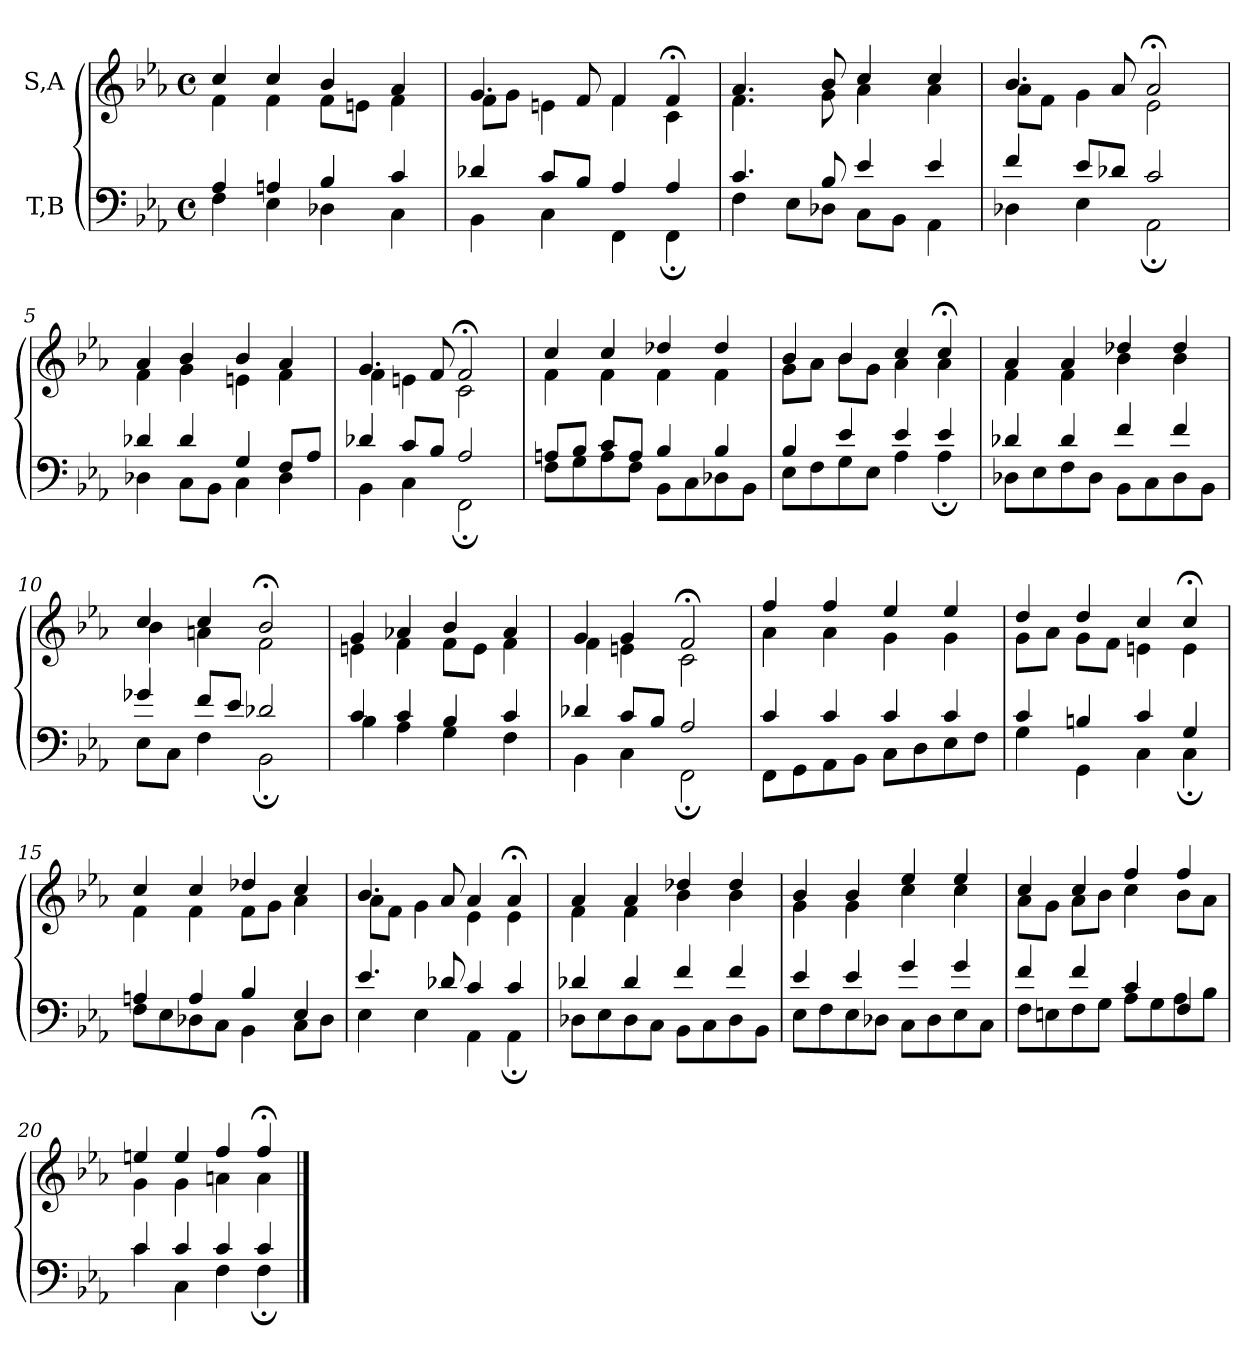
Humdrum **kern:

**kern	**kern
*part2	*part1
*staff2	*staff1
*I"T,B	*I"S,A
*clefF4	*clefG2
*k[b-e-a-]	*k[b-e-a-]
*M4/4	*M4/4
*met(c)	*met(c)
=1	=1
*^	*^
4A-	4F	4cc	4f
4An	4E-	4cc	4f
4B-	4D-X	4b-	8fL
.	.	.	8enJ
4c	4C	4a-	4f
=2	=2	=2	=2
4d-X	4BB-	4.g	8fL
.	.	.	8gJ
8cL	4C	.	4en
8B-J	.	8f	.
4A-	4FF	4f	4f
4A-	4FF;	4f;<	4c
=3	=3	=3	=3
4.c	4F	4.a-	4.f
.	8E-L	.	.
8B-	8D-XJ	8b-	8g
4e-	8CL	4cc	4a-
.	8BB-J	.	.
4e-	4AA-	4cc	4a-
=4	=4	=4	=4
4f	4D-X	4.b-	8a-L
.	.	.	8fJ
8e-L	4E-	.	4g
8d-XJ	.	8a-	.
2c	2AA-;	2a-;<	2e-
=5	=5	=5	=5
4d-X	4D-X	4a-	4f
4d-	8CL	4b-	4g
.	8BB-J	.	.
4G	4C	4b-	4en
8FL	4D-	4a-	4f
8A-J	.	.	.
=6	=6	=6	=6
4d-X	4BB-	4.g	4f
8cL	4C	.	4en
8B-J	.	8f	.
2A-	2FF;	2f;<	2c
=7	=7	=7	=7
8AnL	8FL	4cc	4f
8B-J	8G	.	.
8cL	8A	4cc	4f
8AJ	8FJ	.	.
4B-	8BB-L	4dd-X	4f
.	8C	.	.
4B-	8D-X	4dd-	4f
.	8BB-J	.	.
=8	=8	=8	=8
4B-	8E-L	4b-	8gL
.	8F	.	8a-J
4e-	8G	4b-	8b-L
.	8E-J	.	8gJ
4e-	4A-	4cc	4a-
4e-	4A-;	4cc;<	4a-
=9	=9	=9	=9
4d-X	8D-XL	4a-	4f
.	8E-	.	.
4d-	8F	4a-	4f
.	8D-J	.	.
4f	8BB-L	4dd-X	4b-
.	8C	.	.
4f	8D-	4dd-	4b-
.	8BB-J	.	.
=10	=10	=10	=10
4g-X	8E-L	4cc	4b-
.	8CJ	.	.
8fL	4F	4cc	4an
8e-J	.	.	.
2d-X	2BB-;	2b-;<	2f
=11	=11	=11	=11
4c	4B-	4g	4en
4c	4A-	4a-X	4f
4B-	4G	4b-	8fL
.	.	.	8eJ
4c	4F	4a-	4f
=12	=12	=12	=12
4d-X	4BB-	4g	4f
8cL	4C	4g	4en
8B-J	.	.	.
2A-	2FF;	2f;<	2c
=13	=13	=13	=13
4c	8FFL	4ff	4a-
.	8GG	.	.
4c	8AA-	4ff	4a-
.	8BB-J	.	.
4c	8CL	4ee-	4g
.	8D	.	.
4c	8E-	4ee-	4g
.	8FJ	.	.
=14	=14	=14	=14
4c	4G	4dd	8gL
.	.	.	8a-J
4Bn	4GG	4dd	8gL
.	.	.	8fJ
4c	4C	4cc	4en
4G	4C;	4cc;<	4e
=15	=15	=15	=15
4An	8FL	4cc	4f
.	8E-	.	.
4A	8D-X	4cc	4f
.	8CJ	.	.
4B-	4BB-	4dd-X	8fL
.	.	.	8gJ
4E-	8CL	4cc	4a-
.	8D-J	.	.
=16	=16	=16	=16
4.e-	4E-	4.b-	8a-L
.	.	.	8fJ
.	4E-	.	4g
8d-X	.	8a-	.
4c	4AA-	4a-	4e-
4c	4AA-;	4a-;<	4e-
=17	=17	=17	=17
4d-X	8D-XL	4a-	4f
.	8E-	.	.
4d-	8D-	4a-	4f
.	8CJ	.	.
4f	8BB-L	4dd-X	4b-
.	8C	.	.
4f	8D-	4dd-	4b-
.	8BB-J	.	.
=18	=18	=18	=18
4e-	8E-L	4b-	4g
.	8F	.	.
4e-	8E-	4b-	4g
.	8D-XJ	.	.
4g	8CL	4ee-	4cc
.	8D-	.	.
4g	8E-	4ee-	4cc
.	8CJ	.	.
=19	=19	=19	=19
4f	8FL	4cc	8a-L
.	8En	.	8gJ
4f	8F	4cc	8a-L
.	8GJ	.	8b-J
4c	8A-L	4ff	4cc
.	8G	.	.
4F	8A-	4ff	8b-L
.	8B-J	.	8a-J
=20	=20	=20	=20
4c	4c	4een	4g
4c	4C	4ee	4g
4c	4F	4ff	4an
4c	4F;	4ff;<	4a
*v	*v	*	*
*	*v	*v
==	==
*-	*-
